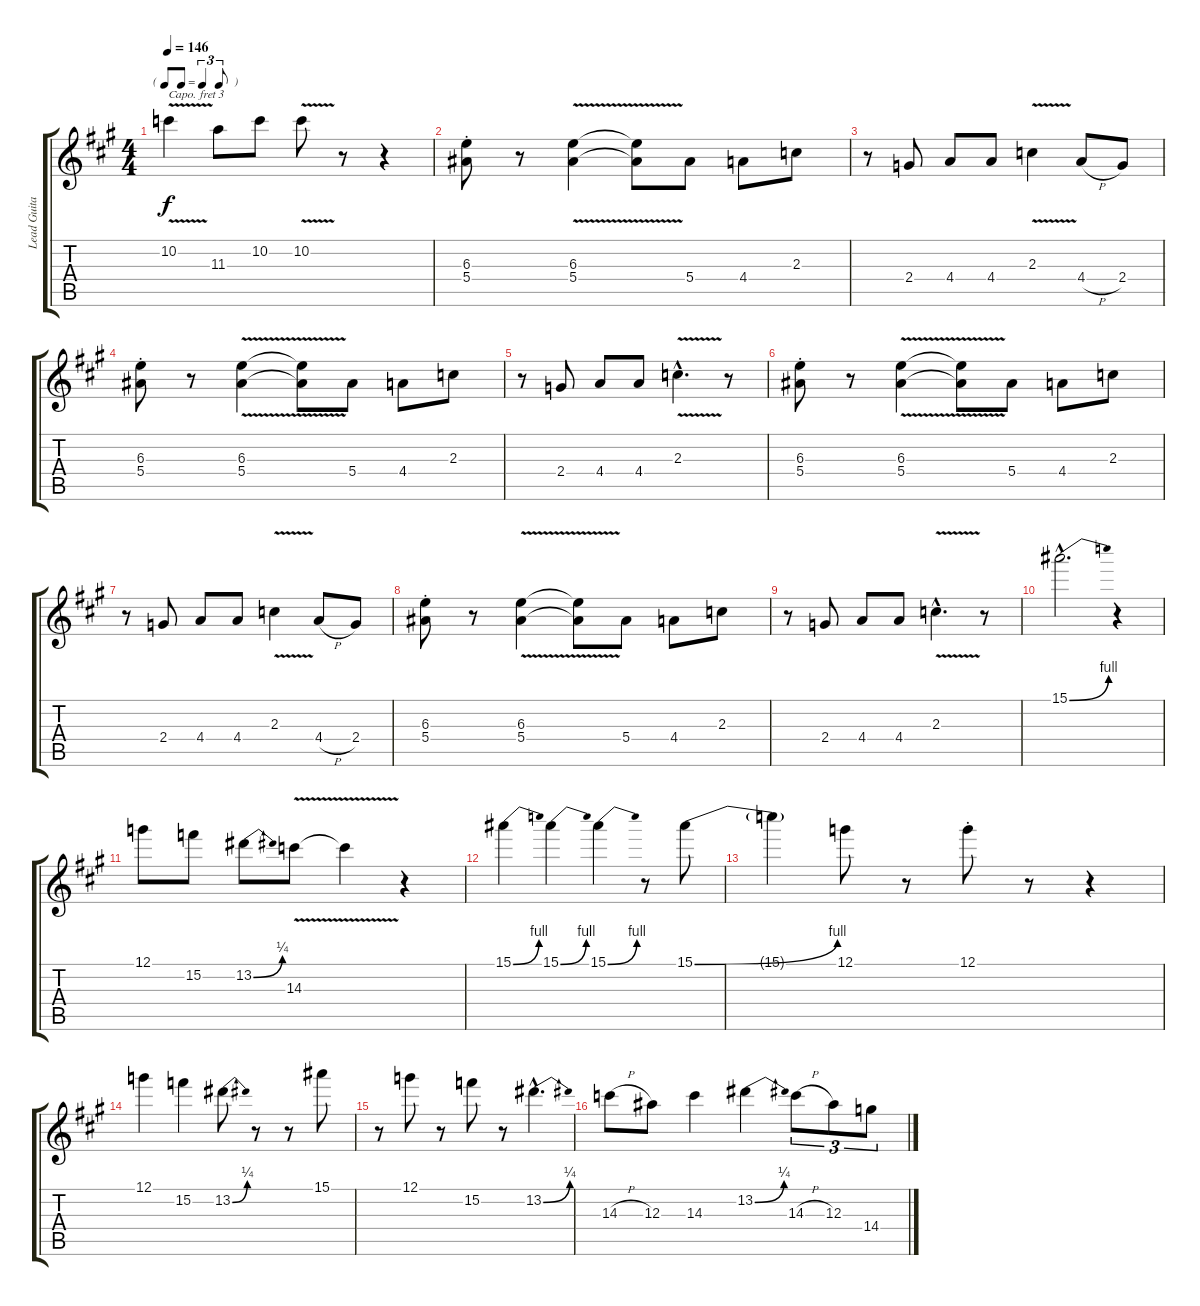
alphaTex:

\track ("Lead Guitar" "Lead Guita") {instrument overdrivenguitar}
\staff {score tabs}
\capo 3
\tuning (E4 B3 G3 D3 A2 E2) {hide}
\ts (4 4)
\tf triplet8th
\tempo 146
\clef g2
\ks a
10.2{v}.4{dy f} 11.3.8 10.2.8 10.2{v}.8 r.8 r.4 |
(6.3{st} 5.4{st}).8 r.8 (6.3{v} 5.4{v}).4 (6.3{t} 5.4{t}).8 5.4.8 4.4.8 2.3.8 |
r.8 2.4.8 4.4.8 4.4.8 2.3{v}.4 4.4{h}.8 2.4.8 |
(6.3{st} 5.4{st}).8 r.8 (6.3{v} 5.4{v}).4 (6.3{t} 5.4{t}).8 5.4.8 4.4.8 2.3.8 |
r.8 2.4.8 4.4.8 4.4.8 2.3{v hac}.4{d} r.8 |
(6.3{st} 5.4{st}).8 r.8 (6.3{v} 5.4{v}).4 (6.3{t} 5.4{t}).8 5.4.8 4.4.8 2.3.8 |
r.8 2.4.8 4.4.8 4.4.8 2.3{v}.4 4.4{h}.8 2.4.8 |
(6.3{st} 5.4{st}).8 r.8 (6.3{v} 5.4{v}).4 (6.3{t} 5.4{t}).8 5.4.8 4.4.8 2.3.8 |
r.8 2.4.8 4.4.8 4.4.8 2.3{v hac}.4{d} r.8 |
15.1{be (bend 0 0 60 4) hac}.2{d} r.4 |
12.1.8 15.2.8 13.2{be (bend 0 0 60 1)}.8 14.3{v}.8 14.3{t}.4 r.4 |
15.1{be (bend 0 0 60 4)}.4 15.1{be (bend 0 0 60 4)}.4 15.1{be (bend 0 0 60 4)}.4 r.8 15.1{be (bend 0 0 60 4)}.8 |
15.1{t}.4 12.1.8 r.8 12.1{st}.8 r.8 r.4 |
12.1.4 15.2.4 13.2{be (bend 0 0 60 1)}.8 r.8 r.8 15.1.8 |
r.8 12.1.8 r.8 15.2.8 r.8 13.2{be (bend 0 0 60 1) hac}.4{d} |
14.3{h}.8 12.3.8 14.3.4 13.2{be (bend 0 0 60 1)}.4 14.3{h}.8{tu (3 2)} 12.3.8{tu (3 2)} 14.4.8{tu (3 2)}
